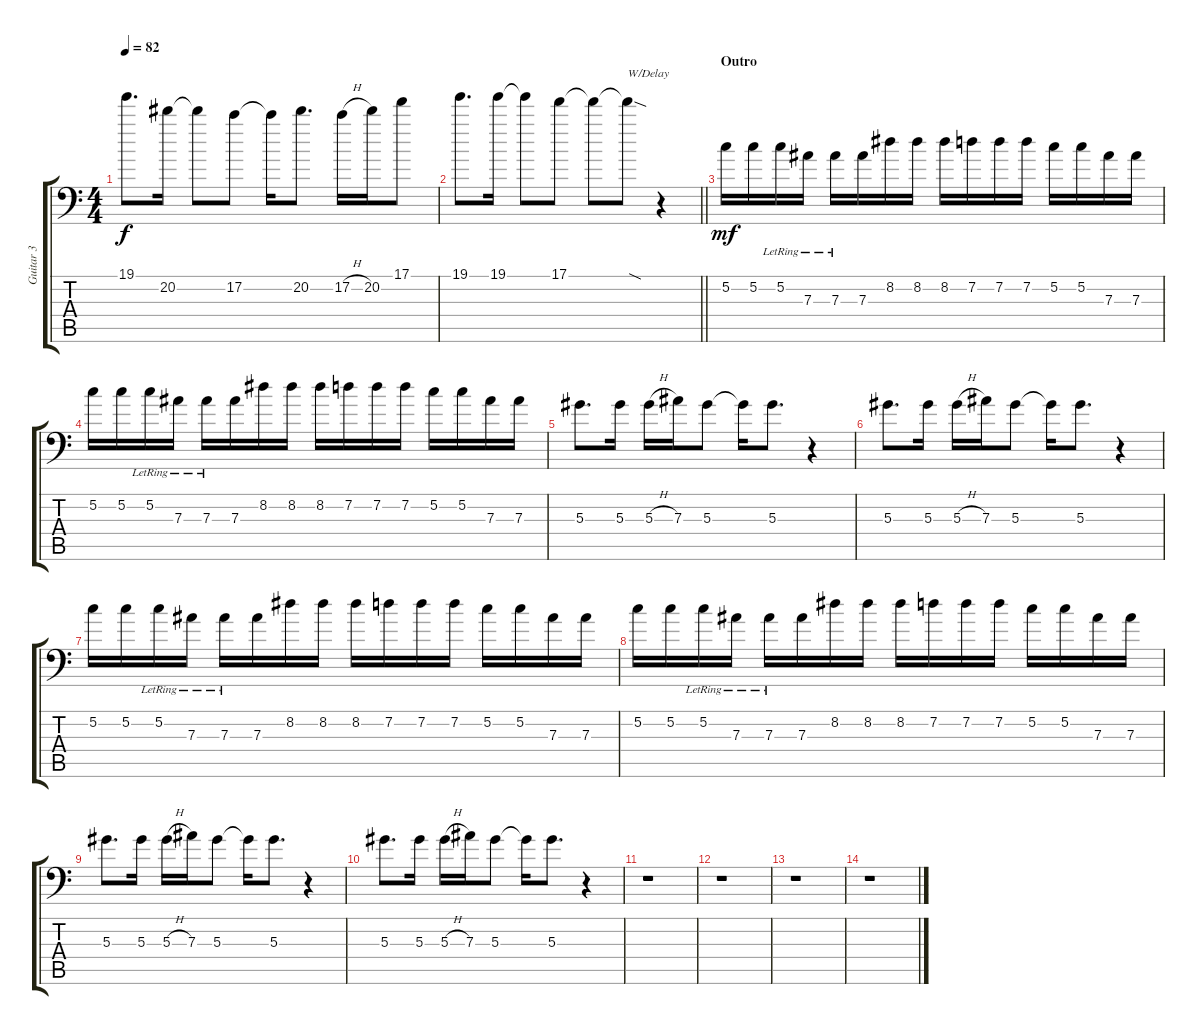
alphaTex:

\track ("Guitar 3" "Guitar 3") {instrument distortionguitar}
\staff {score tabs}
\tuning (C4 G3 Eb3 Bb2 F2 Bb1) {hide}
\ts (4 4)
\tempo 82
\clef f4
\ks c
19.1.8{d dy f} 20.2.16 20.2{t}.8 17.2.8 17.2{t}.16 20.2.8{d} 17.2{h}.16 20.2.16 17.1.8 |
\barLineRight lightlight
19.1.8{d} 19.1.16 19.1{t}.8 17.1.8 17.1{t}.8 17.1{sod t}.8{txt "W/Delay"} r.4 |
\section ("" "Outro")
5.2.16{dy mf} 5.2.16 5.2{lr}.16 7.3{lr}.16 7.3{lr}.16 7.3.16 8.2.16 8.2.16 8.2.16 7.2.16 7.2.16 7.2.16 5.2.16 5.2.16 7.3.16 7.3.16 |
5.2.16 5.2.16 5.2{lr}.16 7.3{lr}.16 7.3{lr}.16 7.3.16 8.2.16 8.2.16 8.2.16 7.2.16 7.2.16 7.2.16 5.2.16 5.2.16 7.3.16 7.3.16 |
5.3.8{d} 5.3.16 5.3{h}.16 7.3.16 5.3.8 5.3{t}.16 5.3.8{d} r.4 |
5.3.8{d} 5.3.16 5.3{h}.16 7.3.16 5.3.8 5.3{t}.16 5.3.8{d} r.4 |
5.2.16 5.2.16 5.2{lr}.16 7.3{lr}.16 7.3{lr}.16 7.3.16 8.2.16 8.2.16 8.2.16 7.2.16 7.2.16 7.2.16 5.2.16 5.2.16 7.3.16 7.3.16 |
5.2.16 5.2.16 5.2{lr}.16 7.3{lr}.16 7.3{lr}.16 7.3.16 8.2.16 8.2.16 8.2.16 7.2.16 7.2.16 7.2.16 5.2.16 5.2.16 7.3.16 7.3.16 |
5.3.8{d} 5.3.16 5.3{h}.16 7.3.16 5.3.8 5.3{t}.16 5.3.8{d} r.4 |
5.3.8{d} 5.3.16 5.3{h}.16 7.3.16 5.3.8 5.3{t}.16 5.3.8{d} r.4 |
r.1 |
r.1 |
r.1 |
r.1
